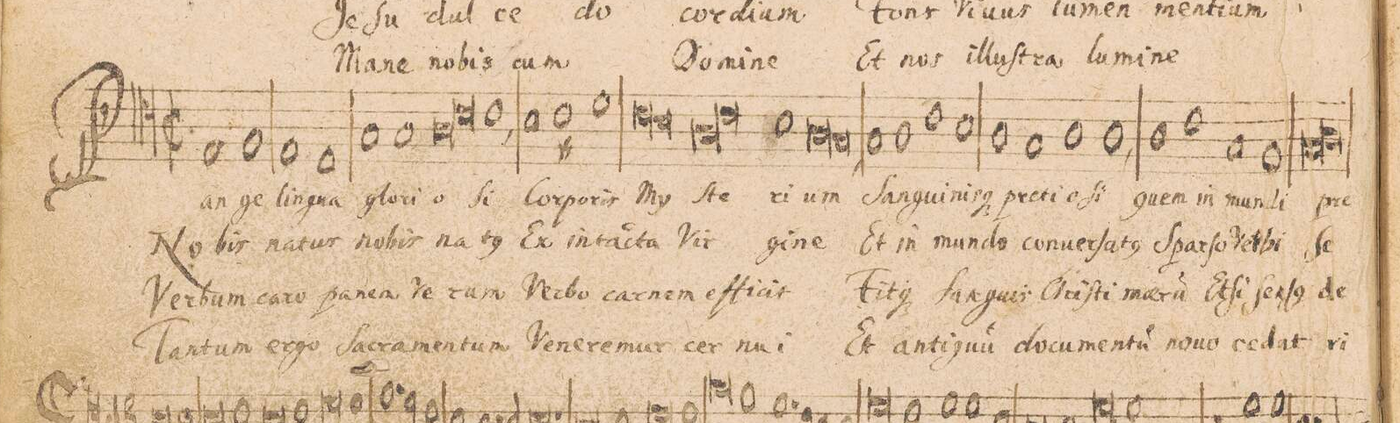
**kern	**text	**text	**text	**text
*I"TENOR.	*	*	*	*
*clefC4	*	*	*	*
*k[]	*	*	*	*
*met(c|)	*	*	*	*
*M2/1	*	*	*	*
*all\right	*	*	*	*
*2\right	*	*	*	*
1E	Pan-	No-	Ver-	Tan-
1F	-ge	-bis	-bum	-tum
=2-	=2-	=2-	=2-	=2-
1E	lin-	na-	ca-	er-
1D	-gua	-tus	-ro	-go
=3-	=3-	=3-	=3-	=3-
1G	glo-	no-	pa-	ſa-
1G	-ri-	-bis	-nem	-cra-
=4-	=4-	=4-	=4-	=4-
*lig	*	*	*	*
1A	-o-	na-	Ve-	-men-
1c	.	.	.	.
*Xlig	*	*	*	*
=5-	=5-	=5-	=5-	=5-
1c,<	-ſi	-t(us)	-rum	-tum
1B	Cor-	Ex	Ver-	Ve-
=6-	=6-	=6-	=6-	=6-
1c#X	-po-	in-	-bo	-ne-
1d	-ris	-tac-	car-	-re-
=7-	=7-	=7-	=7-	=7-
*lig	*	*	*	*
1cny	my-	-ta	-nem	-mur
1B	.	.	.	.
*Xlig	*	*	*	*
=8-	=8-	=8-	=8-	=8-
*lig	*	*	*	*
1A	-ſte-	Vir-	ef-	cer-
1c	.	.	.	.
*Xlig	*	*	*	*
=9-	=9-	=9-	=9-	=9-
1B	-ri-	-gi-	-fi-	-nu-
*lig	*	*	*	*
1A	-um	-ne	-cit	-i
=10-	=10-	=10-	=10-	=10-
1G,<	.	.	.	.
*Xlig	*	*	*	*
1G	ſan-	Et	Fit-	Et
=11-	=11-	=11-	=11-	=11-
1A	-gui-	in	-q(ue)	an-
1c	-nis-	mun-	ſan-	-ti-
=12-	=12-	=12-	=12-	=12-
1B	-(que)	-do	-guis	-q(um)
1A	pre-	con-	Chri-	do-
=13-	=13-	=13-	=13-	=13-
1G	-ti-	-ver-	-ſti	-cu-
1A	-o-	-ſa-	me-	-men-
=14-	=14-	=14-	=14-	=14-
1A,<	-ſi	-t(us)	-r(um)	-t(um)
1A	quem	ſpar-	Et	no-
=15-	=15-	=15-	=15-	=15-
1c	in	-ſo	ſi	-vo
1G	mun-	Ver-	ſen-	ce-
=16-	=16-	=16-	=16-	=16-
1F	-di	-bi	-ſ(us)	-dat
*lig	*	*	*	*
1G	pre-	ſe-	de-	ri-
=17-	=17-	=17-	=17-	=17-
1A	.	.	.	.
*Xlig	*	*	*	*
*-	*-	*-	*-	*-
